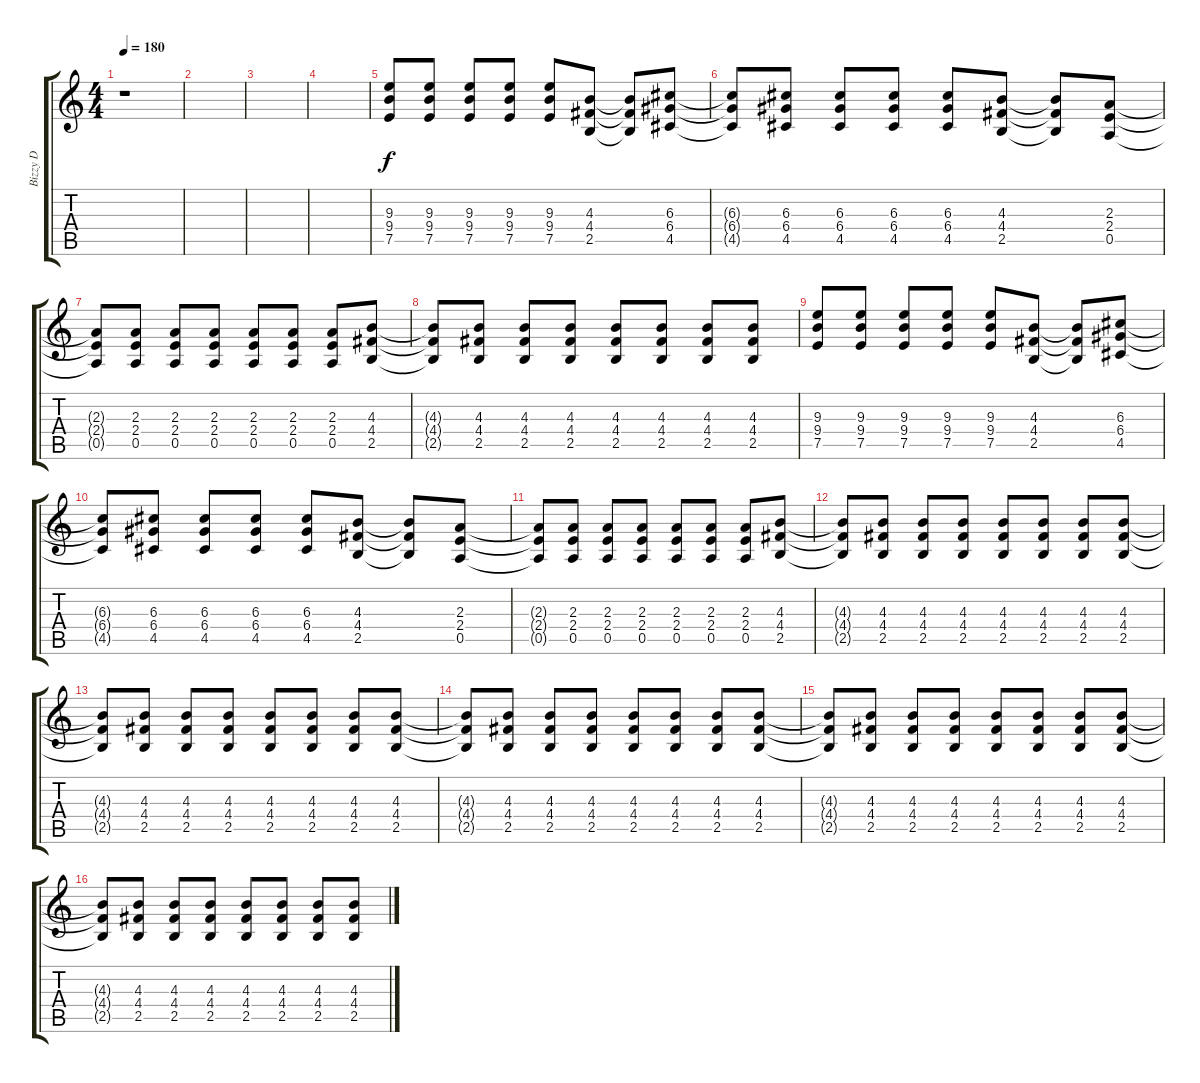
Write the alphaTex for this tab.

\track ("Bizzy D" "Bizzy D") {instrument distortionguitar}
\staff {score tabs}
\tuning (E4 B3 G3 D3 A2 E2) {hide}
\ts (4 4)
\tempo 180
\clef g2
\ks c
r.1{dy f} |
|
|
|
(9.3 9.4 7.5).8 (9.3 9.4 7.5).8 (9.3 9.4 7.5).8 (9.3 9.4 7.5).8 (9.3 9.4 7.5).8 (4.3 4.4 2.5).8 (4.3{t} 4.4{t} 2.5{t}).8 (6.3 6.4 4.5).8 |
(6.3{t} 6.4{t} 4.5{t}).8 (6.3 6.4 4.5).8 (6.3 6.4 4.5).8 (6.3 6.4 4.5).8 (6.3 6.4 4.5).8 (4.3 4.4 2.5).8 (4.3{t} 4.4{t} 2.5{t}).8 (2.3 2.4 0.5).8 |
(2.3{t} 2.4{t} 0.5{t}).8 (2.3 2.4 0.5).8 (2.3 2.4 0.5).8 (2.3 2.4 0.5).8 (2.3 2.4 0.5).8 (2.3 2.4 0.5).8 (2.3 2.4 0.5).8 (4.3 4.4 2.5).8 |
(4.3{t} 4.4{t} 2.5{t}).8 (4.3 4.4 2.5).8 (4.3 4.4 2.5).8 (4.3 4.4 2.5).8 (4.3 4.4 2.5).8 (4.3 4.4 2.5).8 (4.3 4.4 2.5).8 (4.3 4.4 2.5).8 |
(9.3 9.4 7.5).8 (9.3 9.4 7.5).8 (9.3 9.4 7.5).8 (9.3 9.4 7.5).8 (9.3 9.4 7.5).8 (4.3 4.4 2.5).8 (4.3{t} 4.4{t} 2.5{t}).8 (6.3 6.4 4.5).8 |
(6.3{t} 6.4{t} 4.5{t}).8 (6.3 6.4 4.5).8 (6.3 6.4 4.5).8 (6.3 6.4 4.5).8 (6.3 6.4 4.5).8 (4.3 4.4 2.5).8 (4.3{t} 4.4{t} 2.5{t}).8 (2.3 2.4 0.5).8 |
(2.3{t} 2.4{t} 0.5{t}).8 (2.3 2.4 0.5).8 (2.3 2.4 0.5).8 (2.3 2.4 0.5).8 (2.3 2.4 0.5).8 (2.3 2.4 0.5).8 (2.3 2.4 0.5).8 (4.3 4.4 2.5).8 |
(4.3{t} 4.4{t} 2.5{t}).8 (4.3 4.4 2.5).8 (4.3 4.4 2.5).8 (4.3 4.4 2.5).8 (4.3 4.4 2.5).8 (4.3 4.4 2.5).8 (4.3 4.4 2.5).8 (4.3 4.4 2.5).8 |
(4.3{t} 4.4{t} 2.5{t}).8 (4.3 4.4 2.5).8 (4.3 4.4 2.5).8 (4.3 4.4 2.5).8 (4.3 4.4 2.5).8 (4.3 4.4 2.5).8 (4.3 4.4 2.5).8 (4.3 4.4 2.5).8 |
(4.3{t} 4.4{t} 2.5{t}).8 (4.3 4.4 2.5).8 (4.3 4.4 2.5).8 (4.3 4.4 2.5).8 (4.3 4.4 2.5).8 (4.3 4.4 2.5).8 (4.3 4.4 2.5).8 (4.3 4.4 2.5).8 |
(4.3{t} 4.4{t} 2.5{t}).8 (4.3 4.4 2.5).8 (4.3 4.4 2.5).8 (4.3 4.4 2.5).8 (4.3 4.4 2.5).8 (4.3 4.4 2.5).8 (4.3 4.4 2.5).8 (4.3 4.4 2.5).8 |
(4.3{t} 4.4{t} 2.5{t}).8 (4.3 4.4 2.5).8 (4.3 4.4 2.5).8 (4.3 4.4 2.5).8 (4.3 4.4 2.5).8 (4.3 4.4 2.5).8 (4.3 4.4 2.5).8 (4.3 4.4 2.5).8
